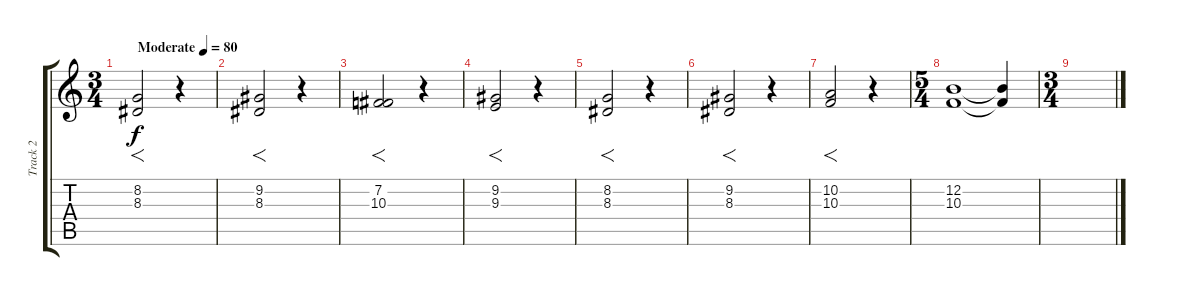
\track ("Track 2" "Track 2") {instrument stringensemble1}
\staff {score tabs}
\tuning (E4 B3 G3 D3 A2 E2) {hide}
\ts (3 4)
\tempo (80 "Moderate")
\clef g2
\ks c
(8.2 8.3).2{f dy f instrument stringensemble1} r.4 |
(9.2 8.3).2{f} r.4 |
(7.2 10.3).2{f} r.4 |
(9.2 9.3).2{f} r.4 |
(8.2 8.3).2{f} r.4 |
(9.2 8.3).2{f} r.4 |
(10.2 10.3).2{f} r.4{volume 2} |
\ts (5 4)
(12.2 10.3).1{volume 9} (12.2{t} 10.3{t}).4 |
\ts (3 4)
